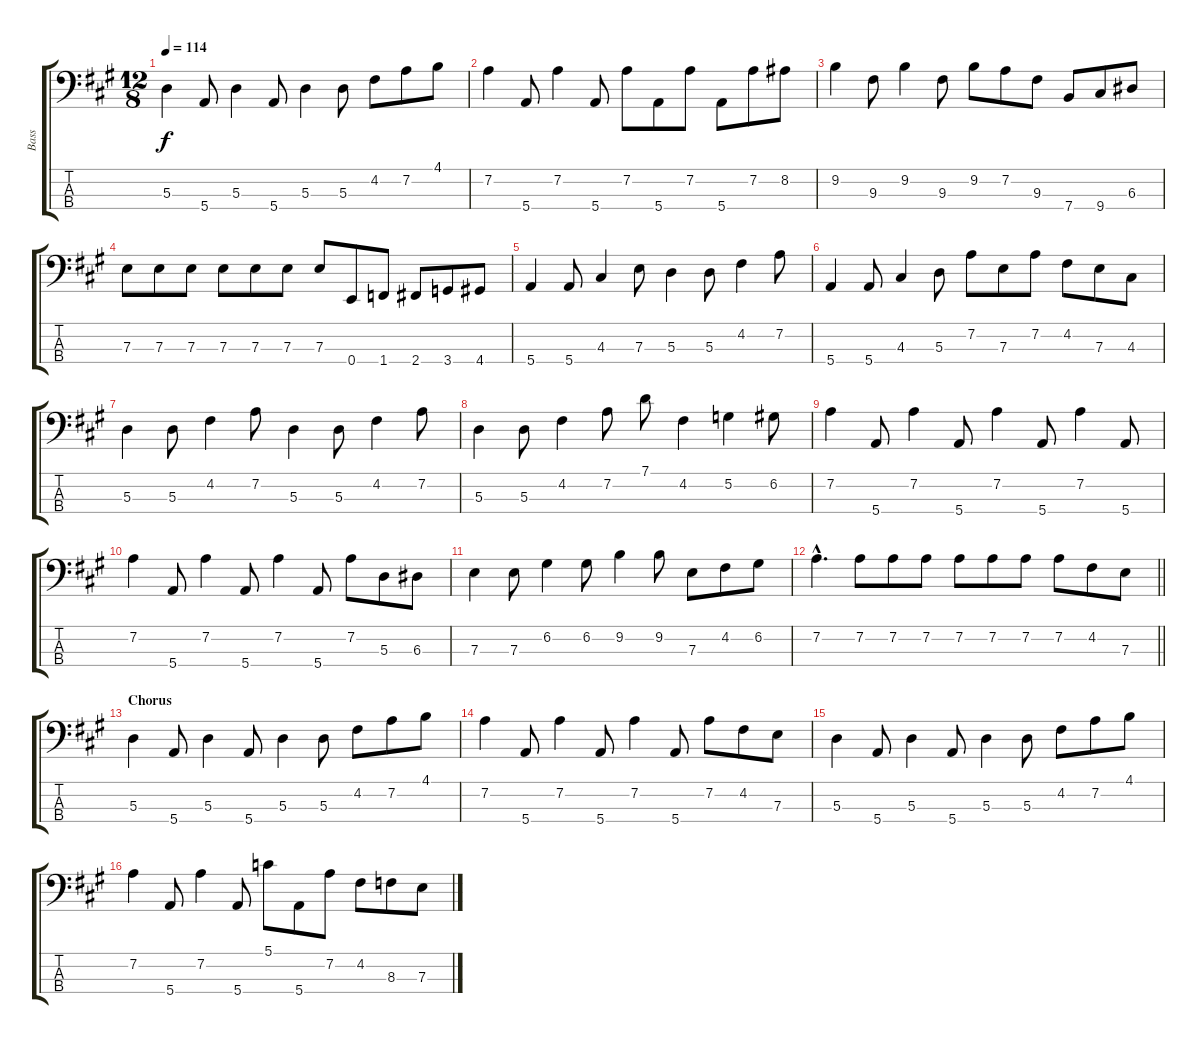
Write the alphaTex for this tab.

\track ("Bass" "Bass") {instrument acousticguitarnylon}
\staff {score tabs}
\tuning (G2 D2 A1 E1) {hide}
\ts (12 8)
\tempo 114
\clef f4
\ks a
5.3.4{dy f} 5.4.8 5.3.4 5.4.8 5.3.4 5.3.8 4.2.8 7.2.8 4.1.8 |
7.2.4 5.4.8 7.2.4 5.4.8 7.2.8 5.4.8 7.2.8 5.4.8 7.2.8 8.2.8 |
9.2.4 9.3.8 9.2.4 9.3.8 9.2.8 7.2.8 9.3.8 7.4.8 9.4.8 6.3.8 |
7.3.8 7.3.8 7.3.8 7.3.8 7.3.8 7.3.8 7.3.8 0.4.8 1.4.8 2.4.8 3.4.8 4.4.8 |
5.4.4 5.4.8 4.3.4 7.3.8 5.3.4 5.3.8 4.2.4 7.2.8 |
5.4.4 5.4.8 4.3.4 5.3.8 7.2.8 7.3.8 7.2.8 4.2.8 7.3.8 4.3.8 |
5.3.4 5.3.8 4.2.4 7.2.8 5.3.4 5.3.8 4.2.4 7.2.8 |
5.3.4 5.3.8 4.2.4 7.2.8 7.1.8 4.2.4 5.2.4 6.2.8 |
7.2.4 5.4.8 7.2.4 5.4.8 7.2.4 5.4.8 7.2.4 5.4.8 |
7.2.4 5.4.8 7.2.4 5.4.8 7.2.4 5.4.8 7.2.8 5.3.8 6.3.8 |
7.3.4 7.3.8 6.2.4 6.2.8 9.2.4 9.2.8 7.3.8 4.2.8 6.2.8 |
\barLineRight lightlight
7.2{hac}.4{d} 7.2.8 7.2.8 7.2.8 7.2.8 7.2.8 7.2.8 7.2.8 4.2.8 7.3.8 |
\section ("" "Chorus")
5.3.4 5.4.8 5.3.4 5.4.8 5.3.4 5.3.8 4.2.8 7.2.8 4.1.8 |
7.2.4 5.4.8 7.2.4 5.4.8 7.2.4 5.4.8 7.2.8 4.2.8 7.3.8 |
5.3.4 5.4.8 5.3.4 5.4.8 5.3.4 5.3.8 4.2.8 7.2.8 4.1.8 |
7.2.4 5.4.8 7.2.4 5.4.8 5.1.8 5.4.8 7.2.8 4.2.8 8.3.8 7.3.8
